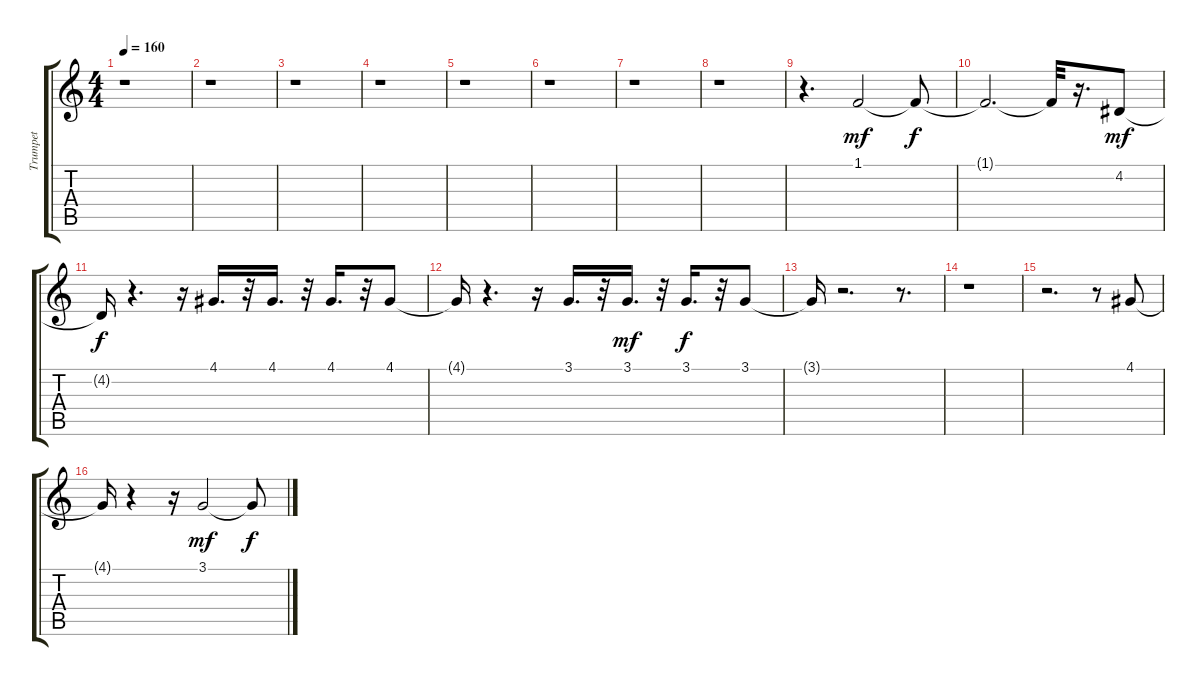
\track ("Trumpet" "Trumpet") {instrument trumpet}
\staff {score tabs}
\tuning (E4 B3 G3 D3 A2 E2) {hide}
\ts (4 4)
\tempo 160
\clef g2
\ks c
r.1{dy f} |
r.1 |
r.1 |
r.1 |
r.1 |
r.1 |
r.1 |
r.1 |
r.4{d} 1.1.2{dy mf} 1.1{t}.8{dy f} |
1.1{t}.2{d} 1.1{t}.32 r.16{d} 4.2.8{dy mf} |
4.2{t}.16{dy f} r.4{d} r.16 4.1.16{d} r.32 4.1.16{d} r.32 4.1.16{d} r.32 4.1.8 |
4.1{t}.16 r.4{d} r.16 3.1.16{d} r.32 3.1.16{d dy mf} r.32 3.1.16{d dy f} r.32 3.1.8 |
3.1{t}.16 r.2{d} r.8{d} |
r.1 |
r.2{d} r.8 4.1.8 |
4.1{t}.16 r.4 r.16 3.1.2{dy mf} 3.1{t}.8{dy f}
